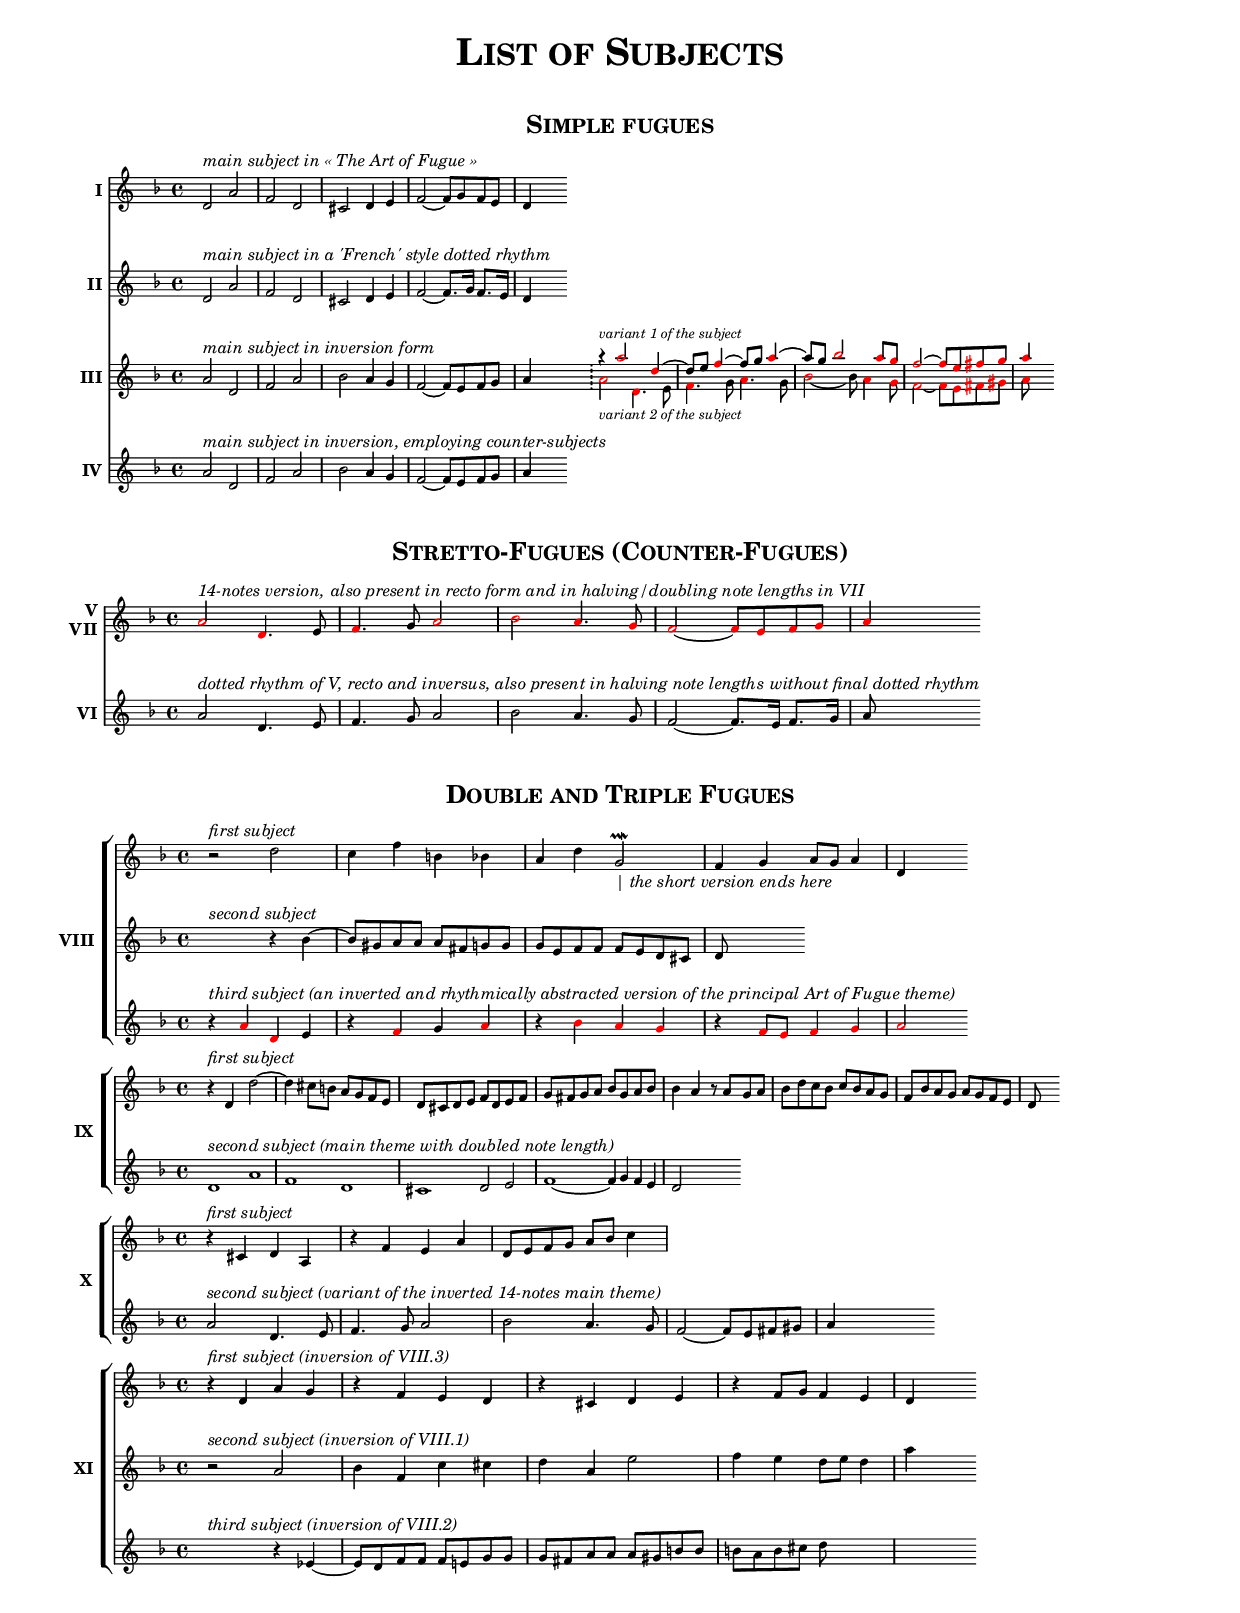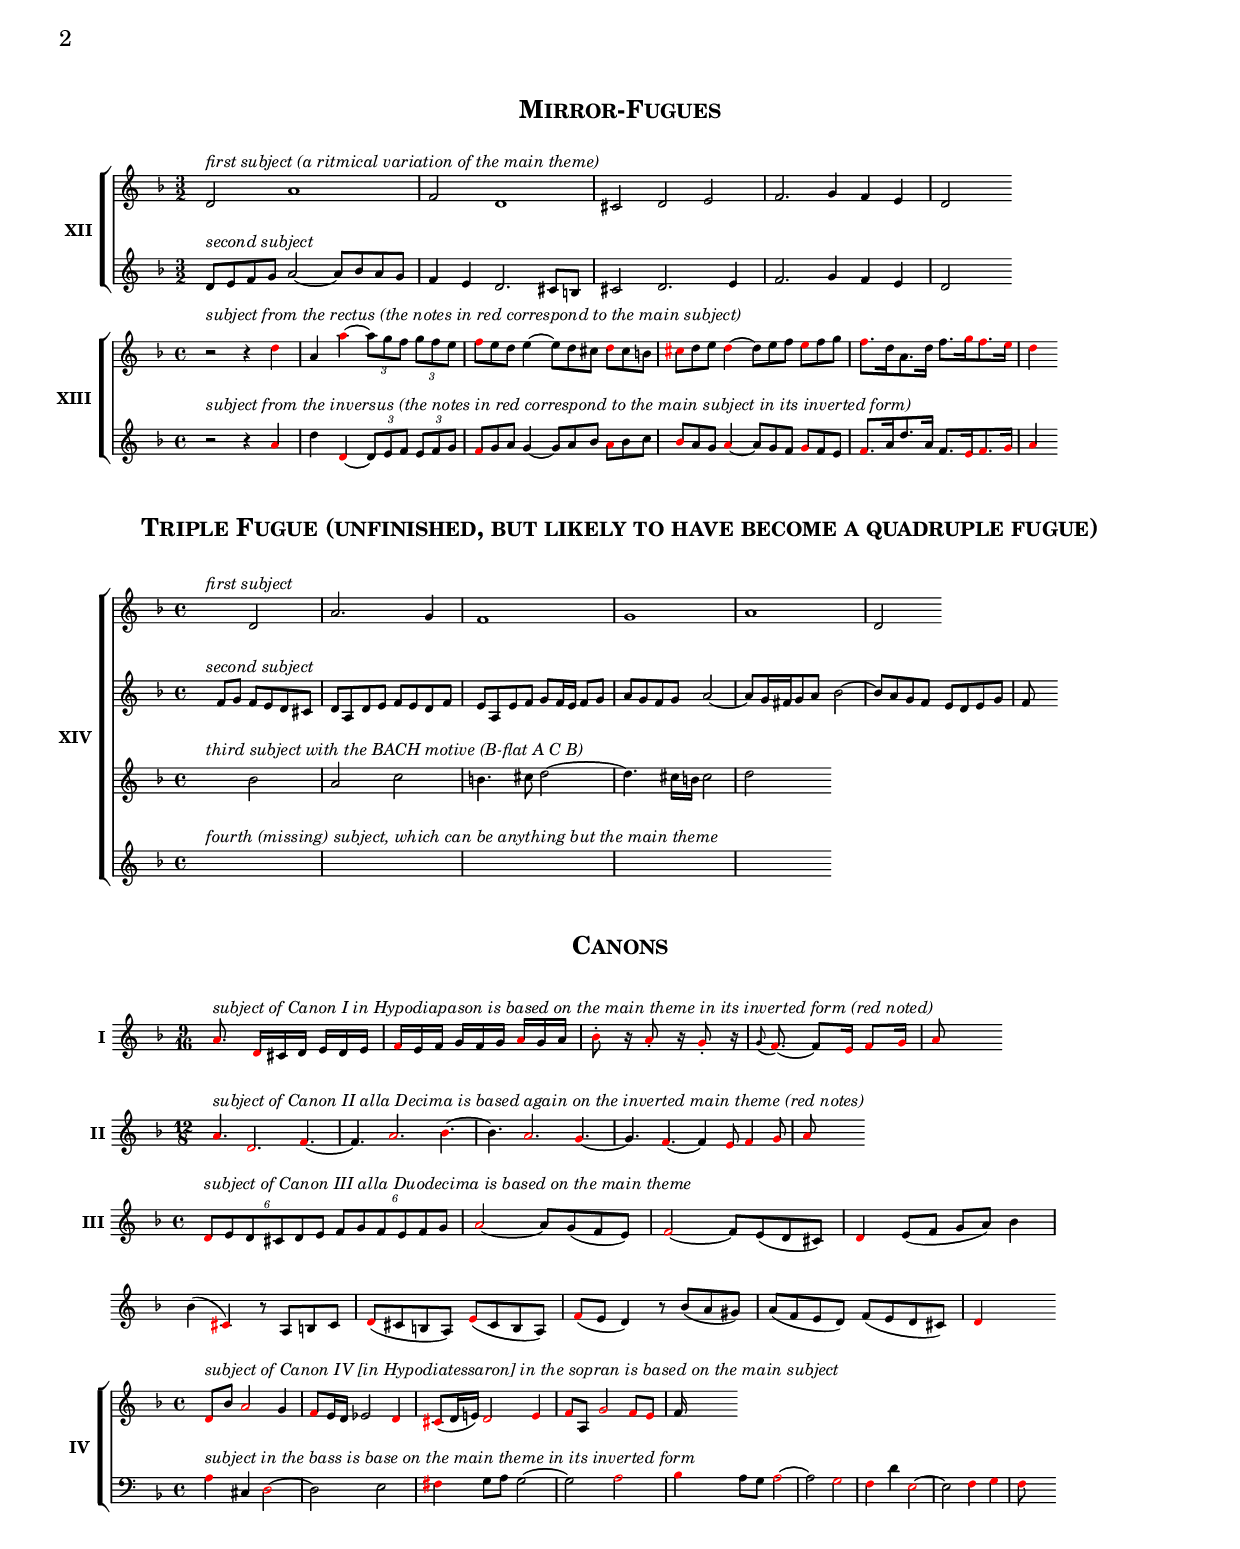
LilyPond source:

\include "./macros.ly"

commonSettings = {
  \time 4/4
  \key d \minor
  %\once\override Staff.TimeSignature.stencil = ##f
  \override Score.BarNumber.break-visibility = ##(#f #f #f)
  \override Staff.NoteHead.style = #'baroque
}

CommonSubjectI = {
  \commonSettings
  \label #'ListOfSubjects
  | d'2^\markup \abs-fontsize #8 \italic { "main subject in « The Art of Fugue »" }
    a'
  | f d | cis d4 e | f2~ f8 g f e | d4 s
}
CommonSubjectII = {
  \commonSettings
  | d'2^\markup \abs-fontsize #8 \italic { "main subject in a 'French' style dotted rhythm" }
    a'
  | f d | cis d4 e | f2~ f8. g16 f8. e16 | d4 s
}
CommonSubjectIII = {
  \commonSettings
  | a'2^\markup \abs-fontsize #8 \italic { "main subject in inversion form" }
    d,
  | f a | bes a4 g | f2~ f8 e f g | a4 s4*3
    \noBreak
    \bar "!"
    << {
      | \stemUp\tieUp
        a'4\rest^\markup \italic { "variant 1 of the subject" }
        \red a2 \red d,4~
      | d8 e \red f4~ f8 g \red a4~
      | a8 g \red bes2 \red a8 \red g
      | \red f2~ \red f8 \red e \red fis \red g
      | \red a4
    }
    \new Voice {
      | \stemDown\tieDown
        \red a,2_\markup \italic { "variant 2 of the subject" }
        \red d,4. e8
      | \red f4. g8 \red  a4. g8
      | \red bes2~ bes8 \red a4 \red g8
      | \red f2~ \red f8 \red e \red fis \red gis
      | \red a
    } >>
}
CommonSubjectIV = {
  \commonSettings
  | a'2^\markup \abs-fontsize #8 \italic { "main subject in inversion, employing counter-subjects" }
    d,
  | f a | bes a4 g | f2~ f8 e f g | a4 s
}
CommonSubjectV = {
  \commonSettings
  | \red a'2^\markup \abs-fontsize #8 \italic  {
      "14-notes version,"
      "also present in recto form and in halving/doubling note lengths in VII"
    }
    \once\override Stem.length = #6 \red d,4. e8
  | \red f4. g8 \red a2
  | \red bes \red a4. \red g8
  | \red \red f2~ \red f8 \red e \red f \red g
  | \red a4 s
}

CommonSubjectVI = {
  \commonSettings
  | a'2^\markup \abs-fontsize #8 \italic  {
      "dotted rhythm of V, recto and inversus, also present in halving note lengths"
      "without final dotted rhythm"
    }
    \once\override Stem.length = #5 d,4. e8
  | f4. g8 a2 | bes a4. g8 | f2~ f8. e16 f8. g16 | a8 s4.
}

SubjectVIIIFirst = \relative {
  \commonSettings
  | r2^\markup \abs-fontsize #8 \italic { "first subject" }
    d''
  | c4 f b, bes | a d g,2^\prallmordent_\markup \abs-fontsize #8 \italic { "| the short version ends here" }
  | f4 g a8 g a4 | d,4 s
}
SubjectVIIISecond = \relative {
  \commonSettings
  | s2^\markup \abs-fontsize #8 \italic { "second subject" }
    r4 bes'~
  | bes8 gis a a a fis g g | g e f f f e d cis | d s4.
}
SubjectVIIIThird = \relative {
  \commonSettings
  | r4^\markup \abs-fontsize #8 \italic {
      "third subject (an inverted and rhythmically abstracted version of the principal Art of Fugue theme)"
    }
    \red a' \red d, e | r \red f g \red a | r \red bes \red a \red g | r \red { f8 e f4 g | a2 } % s
}

SubjectIXFirst = {
  \commonSettings
  | r4^\markup \abs-fontsize #8 \italic {
      "first subject"
    }
    d' d'2~ | d4 cis8 b a g f e | d cis d e f d e f | g fis g a bes g a bes | bes4 a r8 a g a
  | bes d c bes c bes a g | f bes a g a g f e | d s
}
SubjectIXSecond = {
  \commonSettings
  | d'1*1/2^\markup \abs-fontsize #8 \italic {
      "second subject (main theme with doubled note length)"
    }
    a' | f d | cis d2*1/2 e | f1*1/2~ f4*1/2 g f e | d2*1/2 s1*1/2
}

SubjectXFirst = {
  \commonSettings
  | r4^\markup \abs-fontsize #8 \italic {
      "first subject"
    }
    cis' d a | r f' e a | d,8 e f g a bes c4 | % c8 bes a g fis d g4
}
SubjectXSecond = {
  \commonSettings
  | a'2^\markup \abs-fontsize #8 \italic {
      "second subject (variant of the inverted 14-notes main theme)"
    }
    d,4. e8 | f4. g8 a2 | bes a4. g8 | f2~ f8 e fis gis | a4 s2
}

SubjectXIFirst = {
  \commonSettings
  | r4^\markup \abs-fontsize #8 \italic {
      "first subject (inversion of VIII.3)"
    }
    d' a' g
  | r f e d | r cis d e | r f8 g f4 e | d4 s
}
SubjectXISecond = {
  \commonSettings
  | r2^\markup \abs-fontsize #8 \italic {
      "second subject (inversion of VIII.1)"
    }
    a'
  | bes4 f c' cis | d a e'2 | f4 e d8 e d4 | a'4 s
}
SubjectXIThird = {
  \commonSettings
  | s2^\markup \abs-fontsize #8 \italic {
      "third subject (inversion of VIII.2)"
    }
    r4 ees'~
  | ees8 d f f f e g g | g fis a a a gis b b | b a b cis d s4. | s2
}

SubjectXIIFirst = {
  \commonSettings
  | \time 3/2
    d'2^\markup \abs-fontsize #8 \italic {
      "first subject (a ritmical variation of the main theme)"
    }
    a'1
  | f2 d1 | cis2 d e | f2. g4 f e | d2 s4
}
SubjectXIISecond = {
  \commonSettings
  | \time 3/2
    d'8^\markup \abs-fontsize #8 \italic { "second subject" }
    e f g a2~ a8 bes a g | f4 e d2. cis8 b | cis2 d2. e4 | f2. g4 f e | d2 s4
}

SubjectXIIIFirst = {
  \commonSettings
  | r2^\markup \abs-fontsize #8 \italic {
      "subject from the rectus (the notes in red correspond to the main subject)"
    }
    r4 \red d'' | a \red a'~ \tuplet 3/2 { a8 g f } \tuplet 3/2 { g f e }
  | \omit TupletNumber \tuplet 3/2 { \red f e d } e4~ \tuplet 3/2 { e8 d cis } \tuplet 3/2 { \red d cis b }
  | \tuplet 3/2 { \red cis d e } \red d4~ \tuplet 3/2 { d8 e f } \tuplet 3/2 { \red e f g }
  | \red f8.[ d16 a8. d16] f8.[ \red g16 \red f8. \red e16] | \red d4
}
SubjectXIIISecond = {
  \commonSettings
  | r2^\markup \abs-fontsize #8 \italic {
      "subject from the inversus (the notes in red correspond to the main subject in its inverted form)"
    }
    r4 \red a' | d \red d,~ \tuplet 3/2 { d8 e f } \tuplet 3/2 { e f g }
  | \omit TupletNumber \tuplet 3/2 { \red f g a } g4~ \tuplet 3/2 { g8 a bes } \tuplet 3/2 { \red a bes c }
  | \tuplet 3/2 { \red bes a g } \red a4~ \tuplet 3/2 { a8 g f } \tuplet 3/2 { \red g f e }
  | \red f8.[ a16 d8. a16] f8.[ \red e16 \red f8. \red g16] | \red a4
}

SubjectXIVFirst = {
  \commonSettings
  | s2^\markup \abs-fontsize #8 \italic { "first subject" }
    d'
  | a'2. g4 | f1 | g | a | d,2 % s
}
SubjectXIVSecond = {
  \commonSettings
  | s4^\markup \abs-fontsize #8 \italic { "second subject" }
    f'8 g f e d cis
  | d a d e f e d f | e a, e' f g f16 e f8 g | a g f g a2~ | a8[ g16 fis g8 a] bes2~ | bes8 a g f e d e g
  | f s % s2.
}
SubjectXIVThird = {
  \commonSettings
  | s2^\markup \abs-fontsize #8 \italic {
      "third subject with the BACH motive (B-flat A C B)"
    }
    bes'
  | a c | b4. cis8 d2~ | d4. cis16 b  cis2 | d % s
}
SubjectXIVFourth = {
  \commonSettings
  | s1^\markup \abs-fontsize #8 \italic {
      "fourth (missing) subject, which can be anything but the main theme"
    }
  | s | s | s | s2
}

CanonI = {
  \commonSettings
  \time 9/16
  | \red a'8.^\markup \abs-fontsize #8 \italic {
      "subject of Canon I in Hypodiapason is based on the main theme in its inverted form (red noted)"
    }
    \red d,16 cis d e d e
  | \red f e f g f g \red a g a
  | \red bes8^. r16 \red a8_. r16 \red g8_. r16
  | \appoggiatura g8 \red f8.~ f8 \red e16 \red f8 \red g16
  | \red a8 s
}
CanonII = {
  \commonSettings
  \time 12/8
  | \red a'4.^\markup \abs-fontsize #8 \italic {
      "subject of Canon II alla Decima is based again on the inverted main theme (red notes)"
    }
    \red d,2. \red f4.~
  | f \red a2. \red bes4.~
  | bes \red a2. \red g4.~
  | g \red f~ f4 \red e8 \red f4 \red g8
  | \red a8 s4
}
CanonIII = {
  \commonSettings
  | \tuplet 6/4 {
      \red d'8[^\markup \abs-fontsize #8 \italic {
        "subject of Canon III alla Duodecima is based on the main theme"
      }
      e d cis d e]
    } \tuplet 6/4 { f[ g f e f g] }
  | \red a2~ a8 g( f e)
  | \red f2~ f8 e( d cis)
  | \red d4 e8( f g a) bes4
  | bes( \red  cis,) r8 a b cis
  | \red d( cis b a) \red e'( cis b a)
  | \red f'( e d4) r8 bes'( a gis)
  | a( f e d) f( e d cis)
  | \red d4 s
}
CanonIVSopran = {
  \commonSettings
  | \red d'8^\markup \abs-fontsize #8 \italic {
      "subject of Canon IV [in Hypodiatessaron] in the sopran is based on the main subject"
     }
     bes' \red a2 g4
  | \red f8 e16 d ees2 \red d4
  | \red cis8_( d16 e!) \red d2 \red e4
  | \red f8 a, \red g'2 \red f8 \red e
  | f16 s8.
}
CanonIVBass = {
  \commonSettings
  \clef bass
  | \red a4^\markup \abs-fontsize #8 \italic {
      "subject in the bass is base on the main theme in its inverted form"
    }
    cis, \red  d2~ \noBreak
  | d e \noBreak
  | \red fis4 g8 a g2~ \noBreak
  | g \red a \noBreak
  | \red bes4 a8 g \red a2~ \noBreak
  | a \red g \noBreak
  | \red f4 d' \red e,2~ \noBreak
  | e \red f4 \red g \noBreak
  | \red f8 s
}

\markup \fill-line {
  \center-column \abs-fontsize #18 \smallCaps \bold {
    \null
    "List of Subjects"
    \vspace #1
  }
}

\markup \fill-line {
  \center-column \abs-fontsize #12 \smallCaps \bold {
    \null
    "Simple fugues"
    \vspace #0.5
  }
}

\markup \line {
  \hspace #2
  \left-column {
    \score {
      <<
        \new Staff \with {
          instrumentName = \markup \abs-fontsize #8 \bold { "I " }
        } \relative \CommonSubjectI
        \new Staff \with {
          instrumentName = \markup \abs-fontsize #8 \bold { "II " }
        } \relative \CommonSubjectII
        \new Staff \with {
          instrumentName = \markup \abs-fontsize #8 \bold { "III " }
        } \relative \CommonSubjectIII
        \new Staff \with {
          instrumentName = \markup \abs-fontsize #8 \bold { "IV " }
        } \relative \CommonSubjectIV
      >>
      \layout {
        %\context {
        %  \Score
        %  proportionalNotationDuration = #(ly:make-moment 1)
        %}
        indent = #0
        line-width = #160
        #(layout-set-staff-size 12)
      }
    }
  }
}

\markup \fill-line {
  \center-column \abs-fontsize #12 \smallCaps \bold {
    \null\null
    "Stretto-Fugues (Counter-Fugues)"
    \vspace #0.5
  }
}

\markup \line {
  \hspace #1
  \left-column {
    \score {
      <<
        \new Staff \with {
          instrumentName = \markup \abs-fontsize #8 \bold {
            \right-column { "V " \raise #1.8 \line { "VII " } }
          }
        } \relative \CommonSubjectV
        % Contrapunctus VI
        \new Staff \with {
          instrumentName = \markup \abs-fontsize #8 \bold { "VI " }
        } \relative \CommonSubjectVI
      >>
      \layout {
        %\context {
        %  \Score
        %  proportionalNotationDuration = #(ly:make-moment 1)
        %}
        indent = #0
        line-width = #160
        #(layout-set-staff-size 12)
      }
    }
  }
}

\markup \fill-line {
  \center-column \abs-fontsize #12 \smallCaps \bold {
    \null\null
    "Double and Triple Fugues"
    \vspace #0.5
  }
}

% Contrapunctus VIII
\markup \line {
  \left-column {
    \score {
      <<
        \new ChoirStaff \with {
          instrumentName = \markup \abs-fontsize #8 \bold { "VIII " }
          \override StaffGrouper.staff-staff-spacing = #'(
                      (basic-distance . 0)
                      (padding . 2))
          }
        <<
        \new Staff {
          \new Voice = "subjectviii1" \relative \SubjectVIIIFirst
        }
        \new Staff {
          \new Voice = "subjectviii2" \relative \SubjectVIIISecond
        }
        \new Staff {
          \new Voice = "subjectviii3" \relative \SubjectVIIIThird
        }
        >>
      >>
      \layout {
        %\context {
        %  \Score
        %  proportionalNotationDuration = #(ly:make-moment 1)
        %}
        indent = #0
        line-width = #160
        #(layout-set-staff-size 12)
      }
    }
  }
}

% Contrapunctus IX
\markup \line {
  \hspace #1.4
  \left-column {
    \score {
      <<
        \new ChoirStaff \with {
          instrumentName = \markup \abs-fontsize #8 \bold { "IX " }
          \override StaffGrouper.staff-staff-spacing = #'(
                      (basic-distance . 0)
                      (padding . 2))
          }
        <<
        \new Staff {
          \new Voice = "subjectix1" \relative \SubjectIXFirst
        }
        \new Staff {
          \new Voice = "subjectix2" \relative \SubjectIXSecond
        }
        >>
      >>
      \layout {
        %\context {
        %  \Score
        %  proportionalNotationDuration = #(ly:make-moment 1)
        %}
        indent = #0
        line-width = #160
        #(layout-set-staff-size 12)
      }
    }
  }
}

% Contrapunctus X
\markup \line {
  \hspace #2.0
  \left-column {
    \score {
      <<
        \new ChoirStaff \with {
          instrumentName = \markup \abs-fontsize #8 \bold { "X " }
          \override StaffGrouper.staff-staff-spacing = #'(
                      (basic-distance . 0)
                      (padding . 2))
          }
        <<
        \new Staff {
          \new Voice = "subjectix1" \relative \SubjectXFirst
        }
        \new Staff {
          \new Voice = "subjectix2" \relative \SubjectXSecond
        }
        >>
      >>
      \layout {
        %\context {
        %  \Score
        %  proportionalNotationDuration = #(ly:make-moment 1)
        %}
        indent = #0
        line-width = #160
        #(layout-set-staff-size 12)
      }
    }
  }
}

% Contrapunctus XI
\markup \line {
  \hspace #1.4
  \left-column {
    \score {
      <<
        \new ChoirStaff \with {
          instrumentName = \markup \abs-fontsize #8 \bold { "XI " }
          \override StaffGrouper.staff-staff-spacing = #'(
                      (basic-distance . 0)
                      (padding . 2))
          }
        <<
        \new Staff {
          \new Voice = "subjectxi1" \relative \SubjectXIFirst
        }
        \new Staff {
          \new Voice = "subjectxi2" \relative \SubjectXISecond
        }
        \new Staff {
          \new Voice = "subjectxi3" \relative \SubjectXIThird
        }
        >>
      >>
      \layout {
        %\context {
        %  \Score
        %  proportionalNotationDuration = #(ly:make-moment 1)
        %}
        indent = #0
        line-width = #160
        #(layout-set-staff-size 12)
      }
    }
  }
}

\pageBreak

\markup \fill-line {
  \center-column \abs-fontsize #12 \smallCaps \bold {
    \null\null
    "Mirror-Fugues"
    \vspace #1
  }
}

% Contrapunctus XII
\markup \line {
  \hspace #0.6
  \left-column {
    \score {
      <<
        \new ChoirStaff \with {
          instrumentName = \markup \abs-fontsize #8 \bold { "XII " }
          \override StaffGrouper.staff-staff-spacing = #'(
                      (basic-distance . 0)
                      (padding . 2))
          }
        <<
        \new Staff {
          \new Voice = "subjectxii1" \relative \SubjectXIIFirst
        }
        \new Staff {
          \new Voice = "subjectxii2" \relative \SubjectXIISecond
        }
        >>
      >>
      \layout {
        %\context {
        %  \Score
        %  proportionalNotationDuration = #(ly:make-moment 1)
        %}
        indent = #0
        line-width = #160
        #(layout-set-staff-size 12)
      }
    }
  }
}

% Contrapunctus XIII
\markup \line {
  \hspace #-0.2
  \left-column {
    \score {
      <<
        \new ChoirStaff \with {
          instrumentName = \markup \abs-fontsize #8 \bold { "XIII " }
          \override StaffGrouper.staff-staff-spacing = #'(
                      (basic-distance . 0)
                      (padding . 2))
          }
        <<
        \new Staff {
          \new Voice = "subjectxiii1" \relative \SubjectXIIIFirst
        }
        \new Staff {
          \new Voice = "subjectxiii2" \relative \SubjectXIIISecond
        }
        >>
      >>
      \layout {
        %\context {
        %  \Score
        %  proportionalNotationDuration = #(ly:make-moment 1)
        %}
        indent = #0
        line-width = #160
        #(layout-set-staff-size 12)
      }
    }
  }
}

\markup \fill-line {
  \center-column \abs-fontsize #12 \smallCaps \bold {
    \null\null
    "Triple Fugue (unfinished, but likely to have become a quadruple fugue)"
    \vspace #1
  }
}

% Contrapunctus XIV
\markup \line {
  \hspace #0
  \left-column {
    \score {
      <<
        \new ChoirStaff \with {
          instrumentName = \markup \abs-fontsize #8 \bold { "XIV " }
          \override StaffGrouper.staff-staff-spacing = #'(
                      (basic-distance . 0)
                      (padding . 2))
          }
        <<
        \new Staff {
          \new Voice = "subjectxiv1" \relative \SubjectXIVFirst
        }
        \new Staff {
          \new Voice = "subjectxiv2" \relative \SubjectXIVSecond
        }
        \new Staff {
          \new Voice = "subjectxiv3" \relative \SubjectXIVThird
        }
        \new Staff {
          \new Voice = "subjectxiv4" \relative \SubjectXIVFourth
        }
        >>
      >>
      \layout {
        %\context {
        %  \Score
        %  proportionalNotationDuration = #(ly:make-moment 1)
        %}
        indent = #0
        line-width = #160
        #(layout-set-staff-size 12)
      }
    }
  }
  \vspace #3
}

\markup \fill-line {
  \center-column \abs-fontsize #12 \smallCaps \bold {
    \null\null
    "Canons"
    \vspace #0.5
  }
}

\markup \line {
  \hspace #3.8
  \left-column {
    \score {
      <<
        \new Staff \with {
          instrumentName = \markup \abs-fontsize #8 \bold { "I " }
        } \relative \CanonI
      >>
      \layout {
        indent = #0
        line-width = #160
        #(layout-set-staff-size 12)
      }
    }
  }
  \vspace #2
}

\markup \line {
  \hspace #3
  \left-column {
    \score {
      <<
        \new Staff \with {
          instrumentName = \markup \abs-fontsize #8 \bold { "II " }
        } \relative \CanonII
      >>
      \layout {
        indent = #0
        line-width = #160
        #(layout-set-staff-size 12)
      }
    }
  }
  \vspace #2
}

\markup \line {
  \hspace #2.2
  \left-column {
    \score {
      <<
        \new Staff \with {
          instrumentName = \markup \abs-fontsize #8 \bold { "III " }
        } \relative \CanonIII
      >>
      \layout {
        indent = #0
        line-width = #160
        #(layout-set-staff-size 12)
      }
    }
  }
  \vspace #2
}

\markup \line {
  \hspace #1
  \left-column {
    \vspace #0.5
    \score {
      <<
        \new ChoirStaff \with {
          instrumentName = \markup \abs-fontsize #8 \bold { "IV " }
          \override StaffGrouper.staff-staff-spacing = #'(
                      (basic-distance . 0)
                      (padding . 2))
          }
        <<
        \new Staff {
          \new Voice = "canonivsopran" \relative \CanonIVSopran
        }
        \new Staff {
          \new Voice = "canonivbass" \relative \CanonIVBass
        }
        >>
      >>
      \layout {
        indent = #0
        line-width = #160
        #(layout-set-staff-size 12)
      }
    }
  }
}
